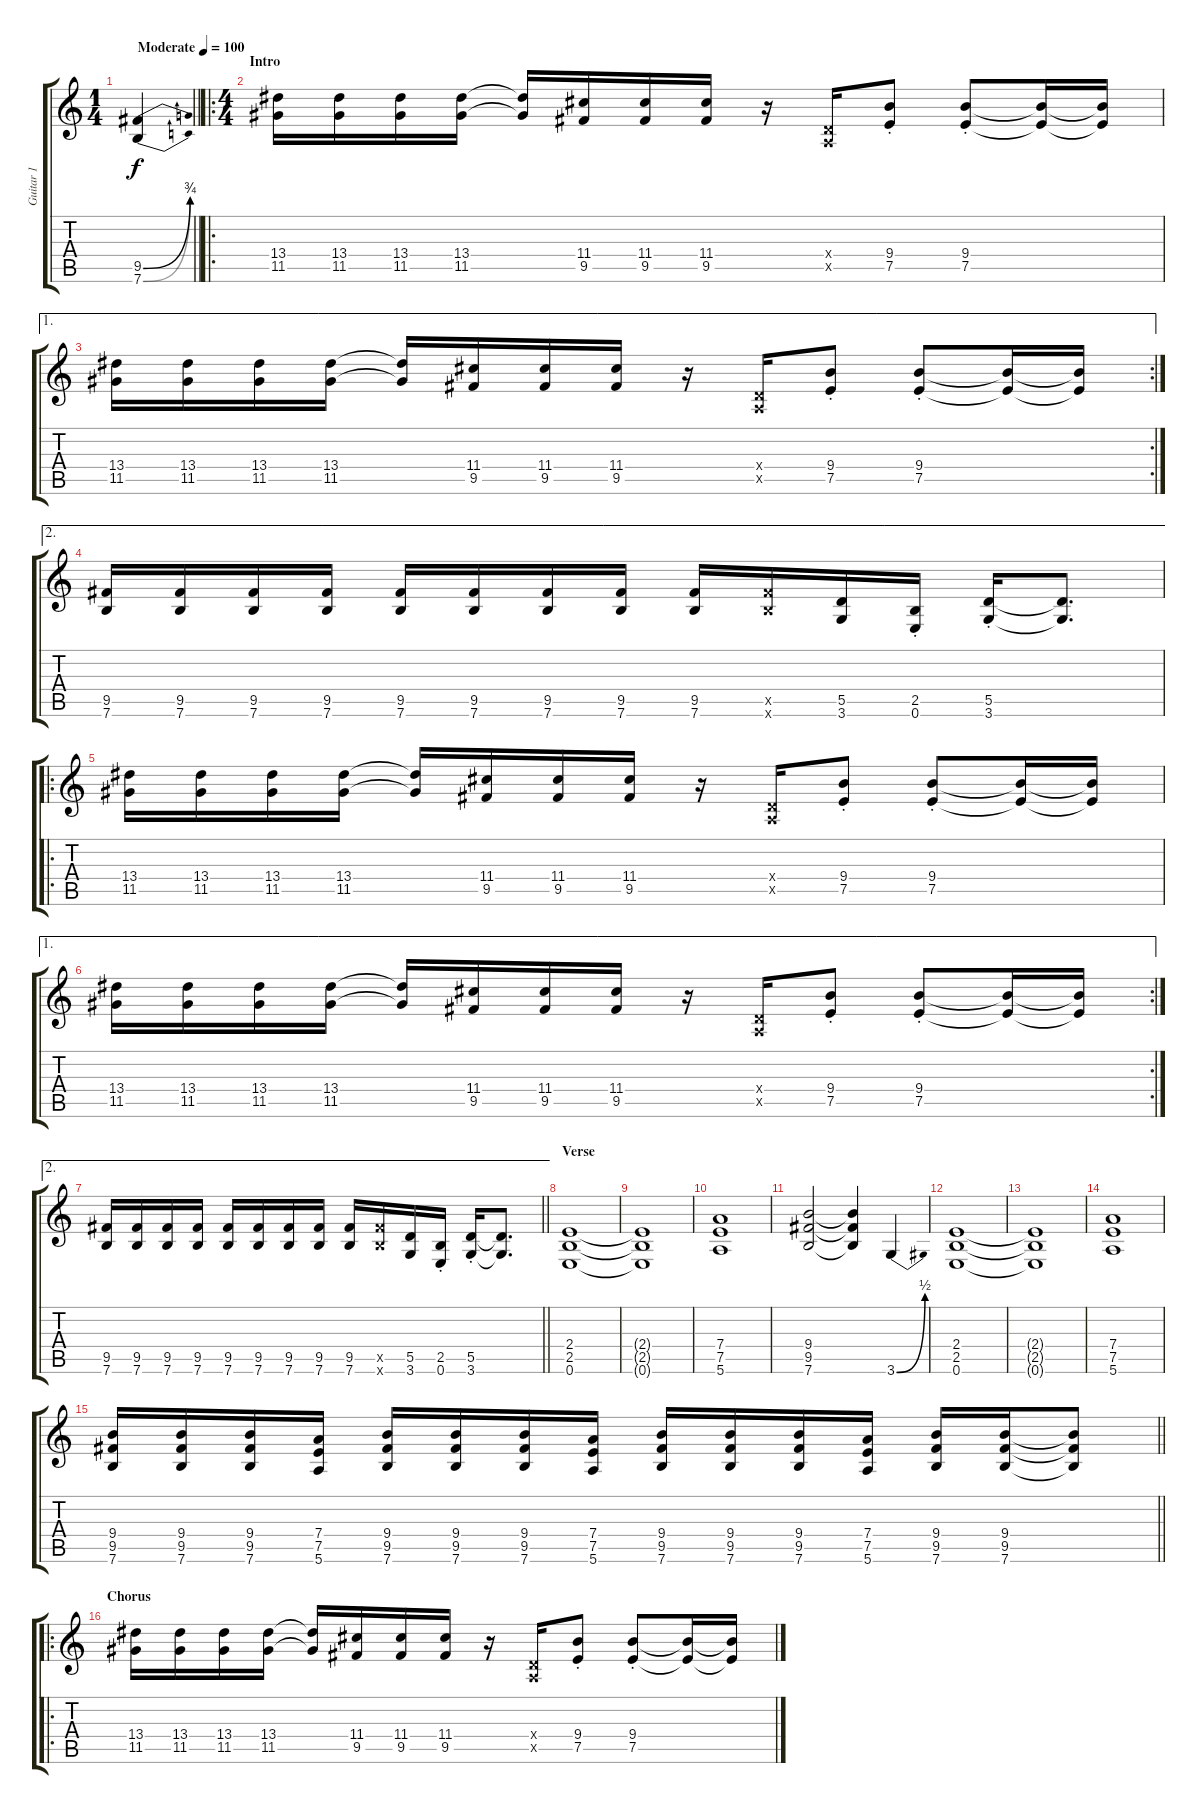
\track ("Guitar 1" "Guitar 1") {instrument distortionguitar}
\staff {score tabs}
\tuning (E4 B3 G3 D3 A2 E2) {hide}
\ts (1 4)
\tempo (100 "Moderate")
\clef g2
\barLineRight lightlight
\ks c
(9.5{be (bend 0 0 60 3)} 7.6{be (bend 0 0 60 3)}).4{dy f instrument distortionguitar} |
\ro
\ts (4 4)
\section ("" "Intro")
(13.4 11.5).16 (13.4 11.5).16 (13.4 11.5).16 (13.4 11.5).16 (13.4{t} 11.5{t}).16 (11.4 9.5).16 (11.4 9.5).16 (11.4 9.5).16 r.16 (0.4{x} 0.5{x}).16 (9.4{st} 7.5{st}).8 (9.4{st} 7.5{st}).8 (9.4{t} 7.5{t}).16 (9.4{t} 7.5{t}).16 |
\ae 1
\rc 2
(13.4 11.5).16 (13.4 11.5).16 (13.4 11.5).16 (13.4 11.5).16 (13.4{t} 11.5{t}).16 (11.4 9.5).16 (11.4 9.5).16 (11.4 9.5).16 r.16 (0.4{x} 0.5{x}).16 (9.4{st} 7.5{st}).8 (9.4{st} 7.5{st}).8 (9.4{t} 7.5{t}).16 (9.4{t} 7.5{t}).16 |
\ae 2
(9.5 7.6).16 (9.5 7.6).16 (9.5 7.6).16 (9.5 7.6).16 (9.5 7.6).16 (9.5 7.6).16 (9.5 7.6).16 (9.5 7.6).16 (9.5 7.6).16 (9.5{x} 7.6{x}).16 (5.5 3.6).16 (2.5{st} 0.6{st}).16 (5.5{st} 3.6{st}).16 (5.5{t} 3.6{t}).8{d} |
\ro
(13.4 11.5).16 (13.4 11.5).16 (13.4 11.5).16 (13.4 11.5).16 (13.4{t} 11.5{t}).16 (11.4 9.5).16 (11.4 9.5).16 (11.4 9.5).16 r.16 (0.4{x} 0.5{x}).16 (9.4{st} 7.5{st}).8 (9.4{st} 7.5{st}).8 (9.4{t} 7.5{t}).16 (9.4{t} 7.5{t}).16 |
\ae 1
\rc 2
(13.4 11.5).16 (13.4 11.5).16 (13.4 11.5).16 (13.4 11.5).16 (13.4{t} 11.5{t}).16 (11.4 9.5).16 (11.4 9.5).16 (11.4 9.5).16 r.16 (0.4{x} 0.5{x}).16 (9.4{st} 7.5{st}).8 (9.4{st} 7.5{st}).8 (9.4{t} 7.5{t}).16 (9.4{t} 7.5{t}).16 |
\ae 2
\barLineRight lightlight
(9.5 7.6).16 (9.5 7.6).16 (9.5 7.6).16 (9.5 7.6).16 (9.5 7.6).16 (9.5 7.6).16 (9.5 7.6).16 (9.5 7.6).16 (9.5 7.6).16 (9.5{x} 7.6{x}).16 (5.5 3.6).16 (2.5{st} 0.6{st}).16 (5.5{st} 3.6{st}).16 (5.5{t} 3.6{t}).8{d} |
\section ("" "Verse")
(2.4 2.5 0.6).1 |
(2.4{t} 2.5{t} 0.6{t}).1 |
(7.4 7.5 5.6).1 |
(9.4 9.5 7.6).2 (9.4{t} 9.5{t} 7.6{t}).4 3.6{be (bend 0 0 60 2)}.4 |
(2.4 2.5 0.6).1 |
(2.4{t} 2.5{t} 0.6{t}).1 |
(7.4 7.5 5.6).1 |
\barLineRight lightlight
(9.4 9.5 7.6).16 (9.4 9.5 7.6).16 (9.4 9.5 7.6).16 (7.4 7.5 5.6).16 (9.4 9.5 7.6).16 (9.4 9.5 7.6).16 (9.4 9.5 7.6).16 (7.4 7.5 5.6).16 (9.4 9.5 7.6).16 (9.4 9.5 7.6).16 (9.4 9.5 7.6).16 (7.4 7.5 5.6).16 (9.4 9.5 7.6).16 (9.4 9.5 7.6).16 (9.4{t} 9.5{t} 7.6{t}).8 |
\ro
\section ("" "Chorus")
(13.4 11.5).16 (13.4 11.5).16 (13.4 11.5).16 (13.4 11.5).16 (13.4{t} 11.5{t}).16 (11.4 9.5).16 (11.4 9.5).16 (11.4 9.5).16 r.16 (0.4{x} 0.5{x}).16 (9.4{st} 7.5{st}).8 (9.4{st} 7.5{st}).8 (9.4{t} 7.5{t}).16 (9.4{t} 7.5{t}).16
